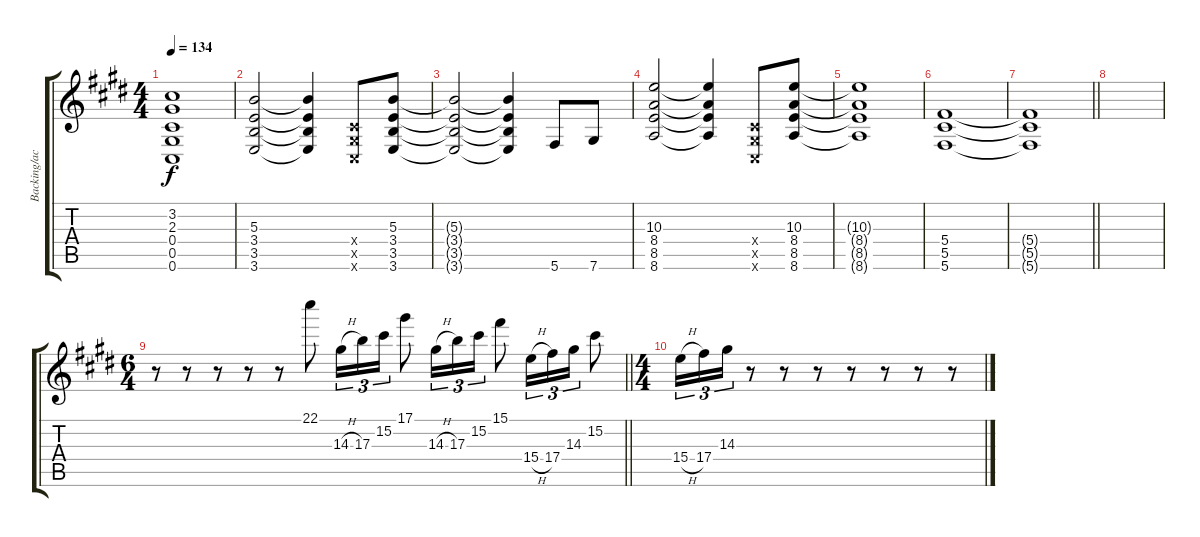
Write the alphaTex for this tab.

\track ("Backing/acoustic/delay" "Backing/ac") {instrument acousticguitarsteel}
\staff {score tabs}
\tuning (Eb4 Bb3 Gb3 Db3 Ab2 Db2) {hide}
\ts (4 4)
\tempo 134
\clef g2
\ks c#minor
(3.2{t} 2.3{t} 0.4{t} 0.5{t} 0.6{t}).1{dy f} |
(5.3 3.4 3.5 3.6).2 (5.3{t} 3.4{t} 3.5{t} 3.6{t}).4 (0.4{x} 0.5{x} 0.6{x}).8 (5.3 3.4 3.5 3.6).8 |
(5.3{t} 3.4{t} 3.5{t} 3.6{t}).2 (5.3{t} 3.4{t} 3.5{t} 3.6{t}).4 5.6.8 7.6.8 |
(10.3 8.4 8.5 8.6).2 (10.3{t} 8.4{t} 8.5{t} 8.6{t}).4 (0.4{x} 0.5{x} 0.6{x}).8 (10.3 8.4 8.5 8.6).8 |
(10.3{t} 8.4{t} 8.5{t} 8.6{t}).1 |
(5.4 5.5 5.6).1 |
\barLineRight lightlight
(5.4{t} 5.5{t} 5.6{t}).1 |
|
\ts (6 4)
\barLineRight lightlight
r.8 r.8 r.8 r.8 r.8 22.1.8{volume 9 instrument overdrivenguitar} 14.3{h}.16{tu (3 2)} 17.3.16{tu (3 2)} 15.2.16{tu (3 2)} 17.1.8 14.3{h}.16{tu (3 2)} 17.3.16{tu (3 2)} 15.2.16{tu (3 2)} 15.1.8 15.4{h}.16{tu (3 2)} 17.4.16{tu (3 2)} 14.3.16{tu (3 2)} 15.2.8 |
\ts (4 4)
15.4{h}.16{tu (3 2)} 17.4.16{tu (3 2)} 14.3.16{tu (3 2)} r.8 r.8 r.8 r.8 r.8 r.8 r.8
